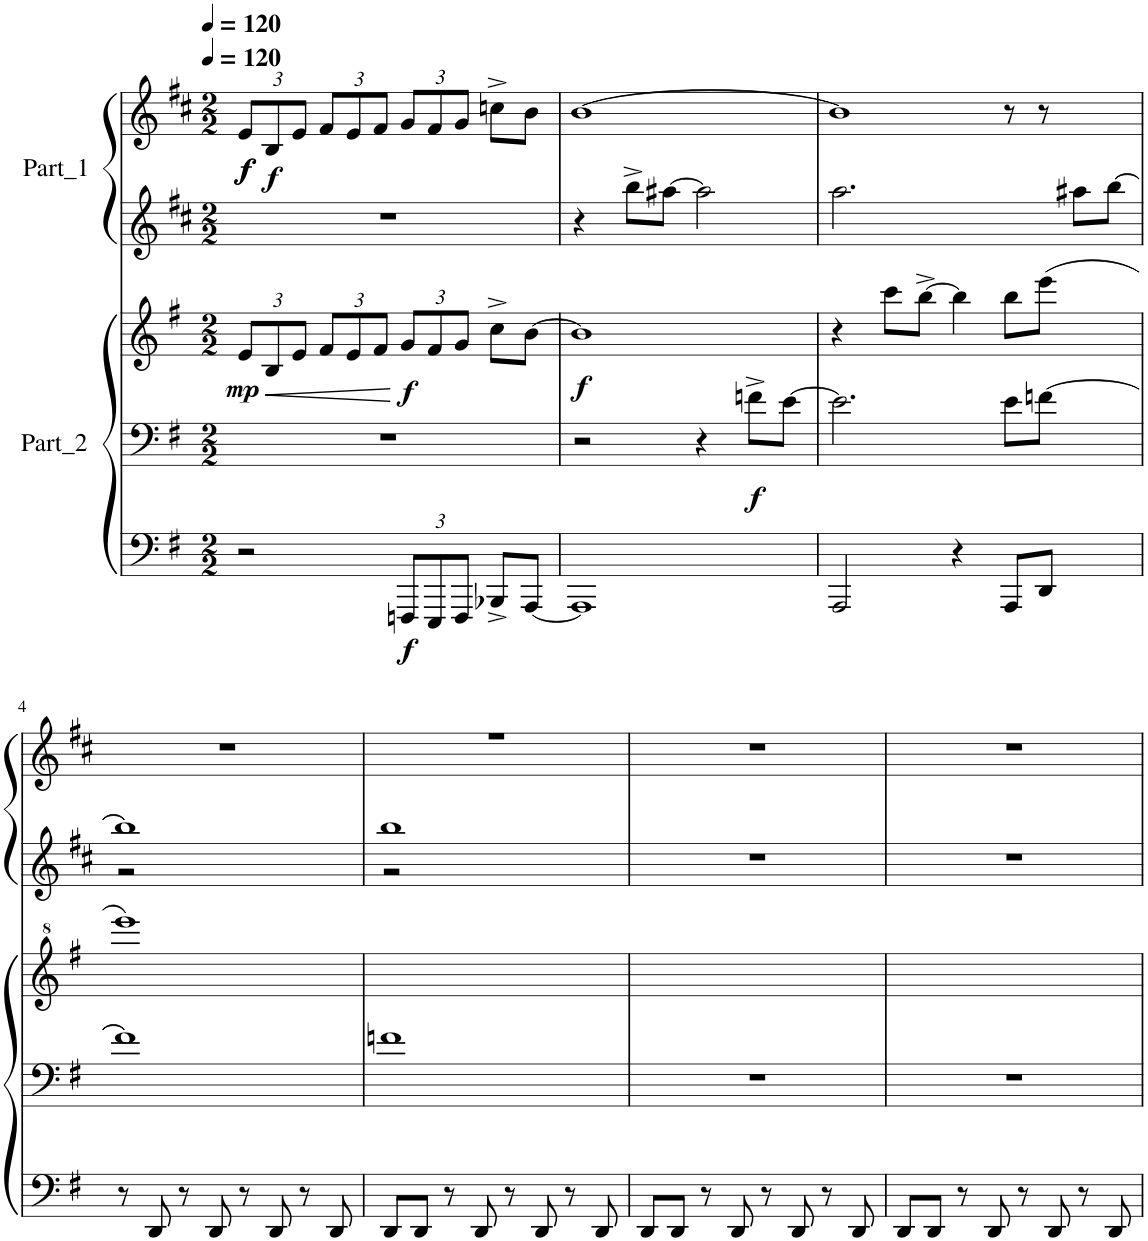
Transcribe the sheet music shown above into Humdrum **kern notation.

**kern	**kern	**kern	**dynam	**kern	**kern	**dynam
*part2	*part2	*part2	*part2	*part1	*part1	*part1
*staff5	*staff4	*staff3	*staff3/4/5	*staff2	*staff1	*staff1/2
*clefF4	*clefF4	*clefG2	*	*clefG2	*clefG2	*
*k[f#]	*k[f#]	*k[f#]	*	*k[f#c#]	*k[f#c#]	*
*M2/2	*M2/2	*M2/2	*	*M2/2	*M2/2	*
*MM120	*MM120	*MM120	*	*MM120	*MM120	*
*	*	*Xbrackettup	*	*	*Xbrackettup	*
=1	=1	=1	=1	=1	=1	=1
!	!	!	!LO:DY:b	!	!	!LO:DY:b
!	!	!	!	!	!	!LO:DY:n=1:b
2r	1r	12e/L	mp	1r	12e/L	f f
!	!	!	!LO:HP:b	!	!	!LO:DY:n=2:b
.	.	12B/	<	.	12B/	f
.	.	12e/J	.	.	12e/J	.
.	.	12f#/L	.	.	12f#/L	.
.	.	12e/	.	.	12e/	.
.	.	12f#/J	.	.	12f#/J	.
*Xbrackettup	*	*	*	*	*	*
!	!	!	!LO:DY:n=1:b=3	!	!	!
!	!	!	!LO:DY:n=2:b	!	!	!
12FFFn/L	.	12g/L	[ f f	.	12g/L	.
12EEE/	.	12f#/	.	.	12f#/	.
12FFF/J	.	12g/J	.	.	12g/J	.
8BBB-X^/L	.	8cc^\L	.	.	8ccn^\L	.
[<8AAA/J	.	[>8b\J	.	.	8b\J	.
=2	=2	=2	=2	=2	=2	=2
!	!	!	!LO:DY:b	!	!	!
1AAA]	2r	1b]	f	4r	[>1b	.
.	.	.	.	8bb^\L	.	.
.	.	.	.	[>8aa#X\J	.	.
.	4r	.	.	2aa#\]	.	.
!	!	!	!LO:DY:b=2	!	!	!
.	8fn^\L	.	f	.	.	.
.	[>8e\J	.	.	.	.	.
=3	=3	=3	=3	=3	=3	=3
*	*	*	*	*^	*	*
2AAA/	2.e\]	4r	.	1ryy	2.aa\	1b]	.
.	.	8ccc\L	.	.	.	.	.
.	.	[>8bb^\J	.	.	.	.	.
4r	.	4bb\]	.	.	.	.	.
8AAA/L	8e\L	8bb\L	.	.	8r	.	.
8DD/J	[>8fn\J	(>8eee\J	.	.	8r	.	.
4ryy	4ryy	4ryy	.	8aa#X\L	4ryy	4ryy	.
.	.	.	.	[>8bb\J	.	.	.
!!LO:LB:g=z
=4	=4	=4	=4	=4	=4	=4	=4
8r	1f]	1eeee)	.	1bb]	2r	1r	.
8DD/	.	.	.	.	.	.	.
8r	.	.	.	.	.	.	.
8DD/	.	.	.	.	.	.	.
8r	.	.	.	.	2ryy	.	.
8DD/	.	.	.	.	.	.	.
8r	.	.	.	.	.	.	.
8DD/	.	.	.	.	.	.	.
=5	=5	=5	=5	=5	=5	=5	=5
*^	*	*	*	*	*^	*	*
8DD/L	1ryy	1fn	4ryy	.	1bb	1r	2r	1ryy	.
8DD/J	.	.	.	.	.	.	.	.	.
8ryy	.	.	8r	.	.	.	.	.	.
8DD/	.	.	8ryy	.	.	.	.	.	.
8ryy	.	.	8r	.	.	.	2ryy	.	.
8DD/	.	.	8ryy	.	.	.	.	.	.
8ryy	.	.	8r	.	.	.	.	.	.
8DD/	.	.	8ryy	.	.	.	.	.	.
*	*	*	*	*	*v	*v	*v	*	*
=6	=6	=6	=6	=6	=6	=6	=6
8DD/L	1ryy	4ryy	1r	.	1r	1r	.
8DD/J	.	.	.	.	.	.	.
8ryy	.	8r	.	.	.	.	.
8DD/	.	8ryy	.	.	.	.	.
8ryy	.	8r	.	.	.	.	.
8DD/	.	8ryy	.	.	.	.	.
8ryy	.	8r	.	.	.	.	.
8DD/	.	8ryy	.	.	.	.	.
=7	=7	=7	=7	=7	=7	=7	=7
8DD/L	1ryy	4ryy	1r	.	1r	1r	.
8DD/J	.	.	.	.	.	.	.
8ryy	.	8r	.	.	.	.	.
8DD/	.	8ryy	.	.	.	.	.
8ryy	.	8r	.	.	.	.	.
8DD/	.	8ryy	.	.	.	.	.
8ryy	.	8r	.	.	.	.	.
8DD/	.	8ryy	.	.	.	.	.
*v	*v	*	*	*	*	*	*
=	=	=	=	=	=	=
*-	*-	*-	*-	*-	*-	*-
